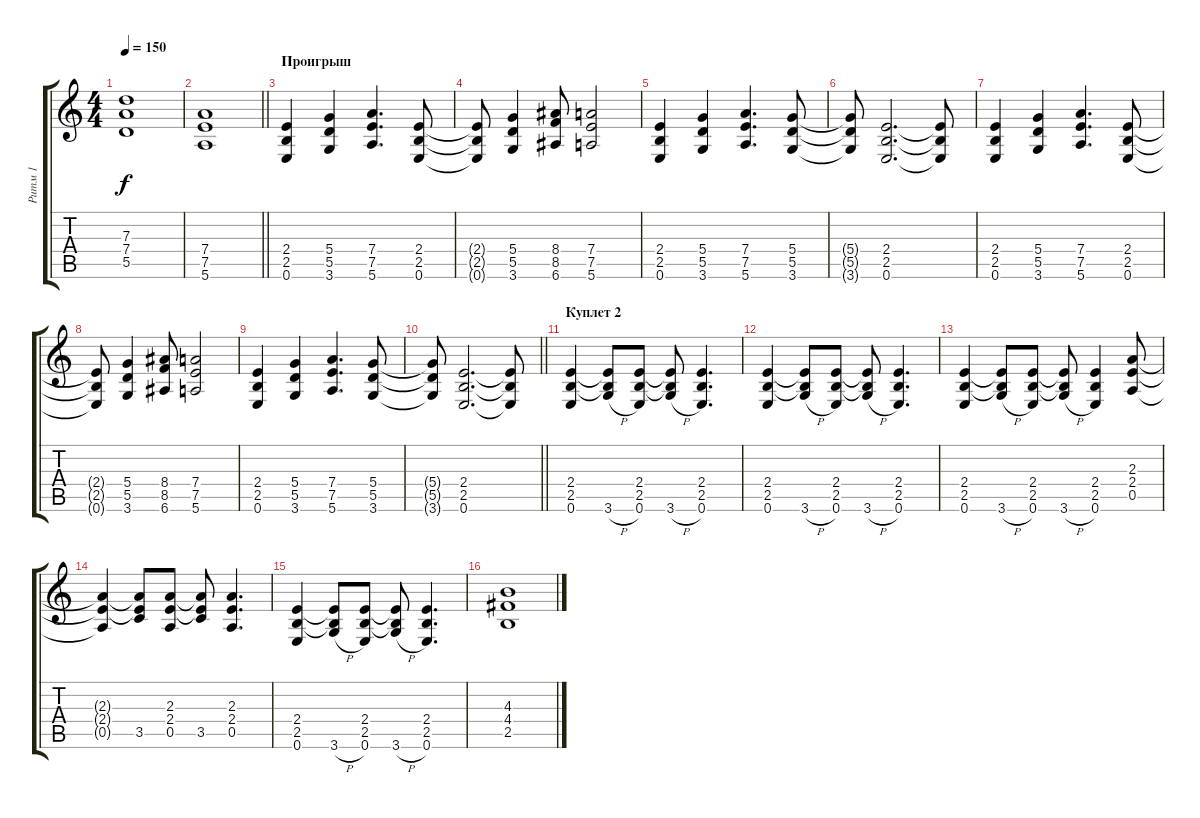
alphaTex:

\track ("Ритм 1" "Ритм 1") {instrument distortionguitar}
\staff {score tabs}
\tuning (E4 B3 G3 D3 A2 E2) {hide}
\ts (4 4)
\tempo 150
\clef g2
\ks c
(7.3 7.4 5.5).1{dy f} |
\barLineRight lightlight
(7.4 7.5 5.6).1 |
\section ("" "Проигрыш")
(2.4 2.5 0.6).4 (5.4 5.5 3.6).4 (7.4 7.5 5.6).4{d} (2.4 2.5 0.6).8 |
(2.4{t} 2.5{t} 0.6{t}).8 (5.4 5.5 3.6).4 (8.4 8.5 6.6).8 (7.4 7.5 5.6).2 |
(2.4 2.5 0.6).4 (5.4 5.5 3.6).4 (7.4 7.5 5.6).4{d} (5.4 5.5 3.6).8 |
(5.4{t} 5.5{t} 3.6{t}).8 (2.4 2.5 0.6).2{d} (2.4{t} 2.5{t} 0.6{t}).8 |
(2.4 2.5 0.6).4 (5.4 5.5 3.6).4 (7.4 7.5 5.6).4{d} (2.4 2.5 0.6).8 |
(2.4{t} 2.5{t} 0.6{t}).8 (5.4 5.5 3.6).4 (8.4 8.5 6.6).8 (7.4 7.5 5.6).2 |
(2.4 2.5 0.6).4 (5.4 5.5 3.6).4 (7.4 7.5 5.6).4{d} (5.4 5.5 3.6).8 |
\barLineRight lightlight
(5.4{t} 5.5{t} 3.6{t}).8 (2.4 2.5 0.6).2{d} (2.4{t} 2.5{t} 0.6{t}).8 |
\section ("" "Куплет 2")
(2.4 2.5 0.6).4 (2.4{t} 2.5{t} 3.6{h}).8 (2.4 2.5 0.6).8 (2.4{t} 2.5{t} 3.6{h}).8 (2.4 2.5 0.6).4{d} |
(2.4 2.5 0.6).4 (2.4{t} 2.5{t} 3.6{h}).8 (2.4 2.5 0.6).8 (2.4{t} 2.5{t} 3.6{h}).8 (2.4 2.5 0.6).4{d} |
(2.4 2.5 0.6).4 (2.4{t} 2.5{t} 3.6{h}).8 (2.4 2.5 0.6).8 (2.4{t} 2.5{t} 3.6{h}).8 (2.4 2.5 0.6).4 (2.3 2.4 0.5).8 |
(2.3{t} 2.4{t} 0.5{t}).4 (2.3{t} 2.4{t} 3.5).8 (2.3 2.4 0.5).8 (2.3{t} 2.4{t} 3.5).8 (2.3 2.4 0.5).4{d} |
(2.4 2.5 0.6).4 (2.4{t} 2.5{t} 3.6{h}).8 (2.4 2.5 0.6).8 (2.4{t} 2.5{t} 3.6{h}).8 (2.4 2.5 0.6).4{d} |
(4.3 4.4 2.5).1
